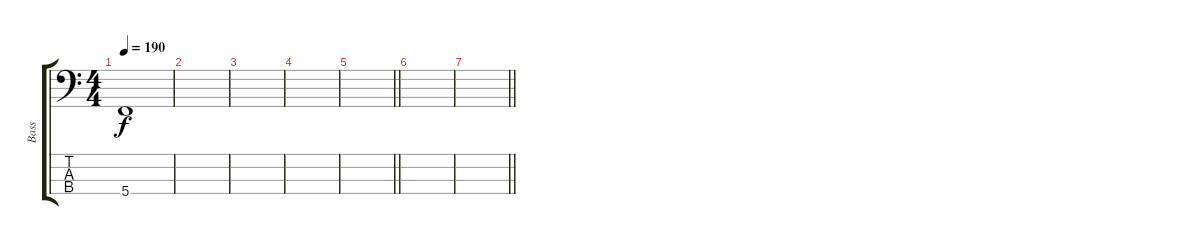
\track ("Bass" "Bass") {instrument electricbassfinger}
\staff {score tabs}
\tuning (F2 C2 G1 C1) {hide}
\ts (4 4)
\tempo 190
\clef f4
\ks c
5.4{t}.1{dy f} |
|
|
|
\barLineRight lightlight
|
|
\barLineRight lightlight
